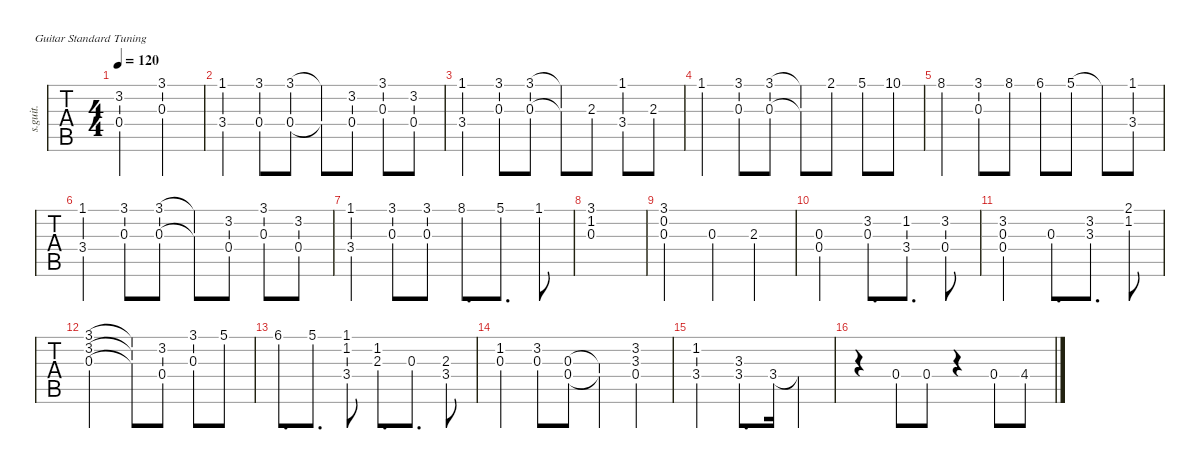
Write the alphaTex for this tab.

\defaultSystemsLayout 4
\hideDynamics
\bracketExtendMode nobrackets
\otherSystemsTrackNameOrientation horizontal
\track ("Steel Guitar" "s.guit.") {instrument acousticguitarsteel}
\staff {tabs}
\tuning (E4 B3 G3 D3 A2 E2)
\ts (4 4)
\tempo 120
\clef g2
\ks c
(0.4 3.2).2{dy mf} (3.1 0.3).2 |
(3.4 1.1).4 (0.4 3.1).8 (0.4 3.1).8 (0.4{t} 3.1{t}).8 (0.4 3.2).8 (3.1 0.3).8 (0.4 3.2).8 |
(3.4 1.1).4 (0.3 3.1).8 (0.3 3.1).8 (0.3{t} 3.1{t}).8 2.3.8 (3.4 1.1).8 2.3.8 |
1.1.4 (3.1 0.3).8 (3.1 0.3).8 (3.1{t} 0.3{t}).8 2.1.8 5.1.8 10.1.8 |
8.1.4 (3.1 0.3).8 8.1.8 6.1.8 5.1.8 5.1{t}.8 (1.1 3.4).8 |
(3.4 1.1).4 (3.1 0.3).8 (3.1 0.3).8 (3.1{t} 0.3{t}).8 (0.4 3.2).8 (3.1 0.3).8 (3.2 0.4).8 |
(3.4 1.1).4 (3.1 0.3).8 (3.1 0.3).8 8.1.8{d} 5.1.8{d} 1.1.8 |
(0.3 3.1 1.2).1 |
(3.1 0.2 0.3).2 0.3.4 2.3.4 |
(0.4 0.3).2 (0.3 3.2).8{d} (1.2 3.4).8{d} (0.4 3.2).8 |
(0.4 3.2 0.3).2 0.3.8{d} (3.2 3.3).8{d} (2.1 1.2).8 |
(3.1 3.2 0.3).2 (3.1{t} 3.2{t} 0.3{t}).8 (0.4 3.2).8 (3.1 0.3).8 5.1.8 |
6.1.8{d} 5.1.8{d} (1.1 1.2 3.4).8 (2.3 1.2).8{d} 0.3.8{d} (2.3 3.4).8 |
(0.3 1.2).4 (3.2 0.3).8 (0.3 0.4).8 (0.3{t} 0.4{t}).4 (0.4 3.2 3.3).4 |
(1.2 3.4).2 (3.4 3.3).8{d} 3.4.16 3.4{t}.4 |
r.4 0.4.8 0.4.8 r.4 0.4.8 4.4.8
